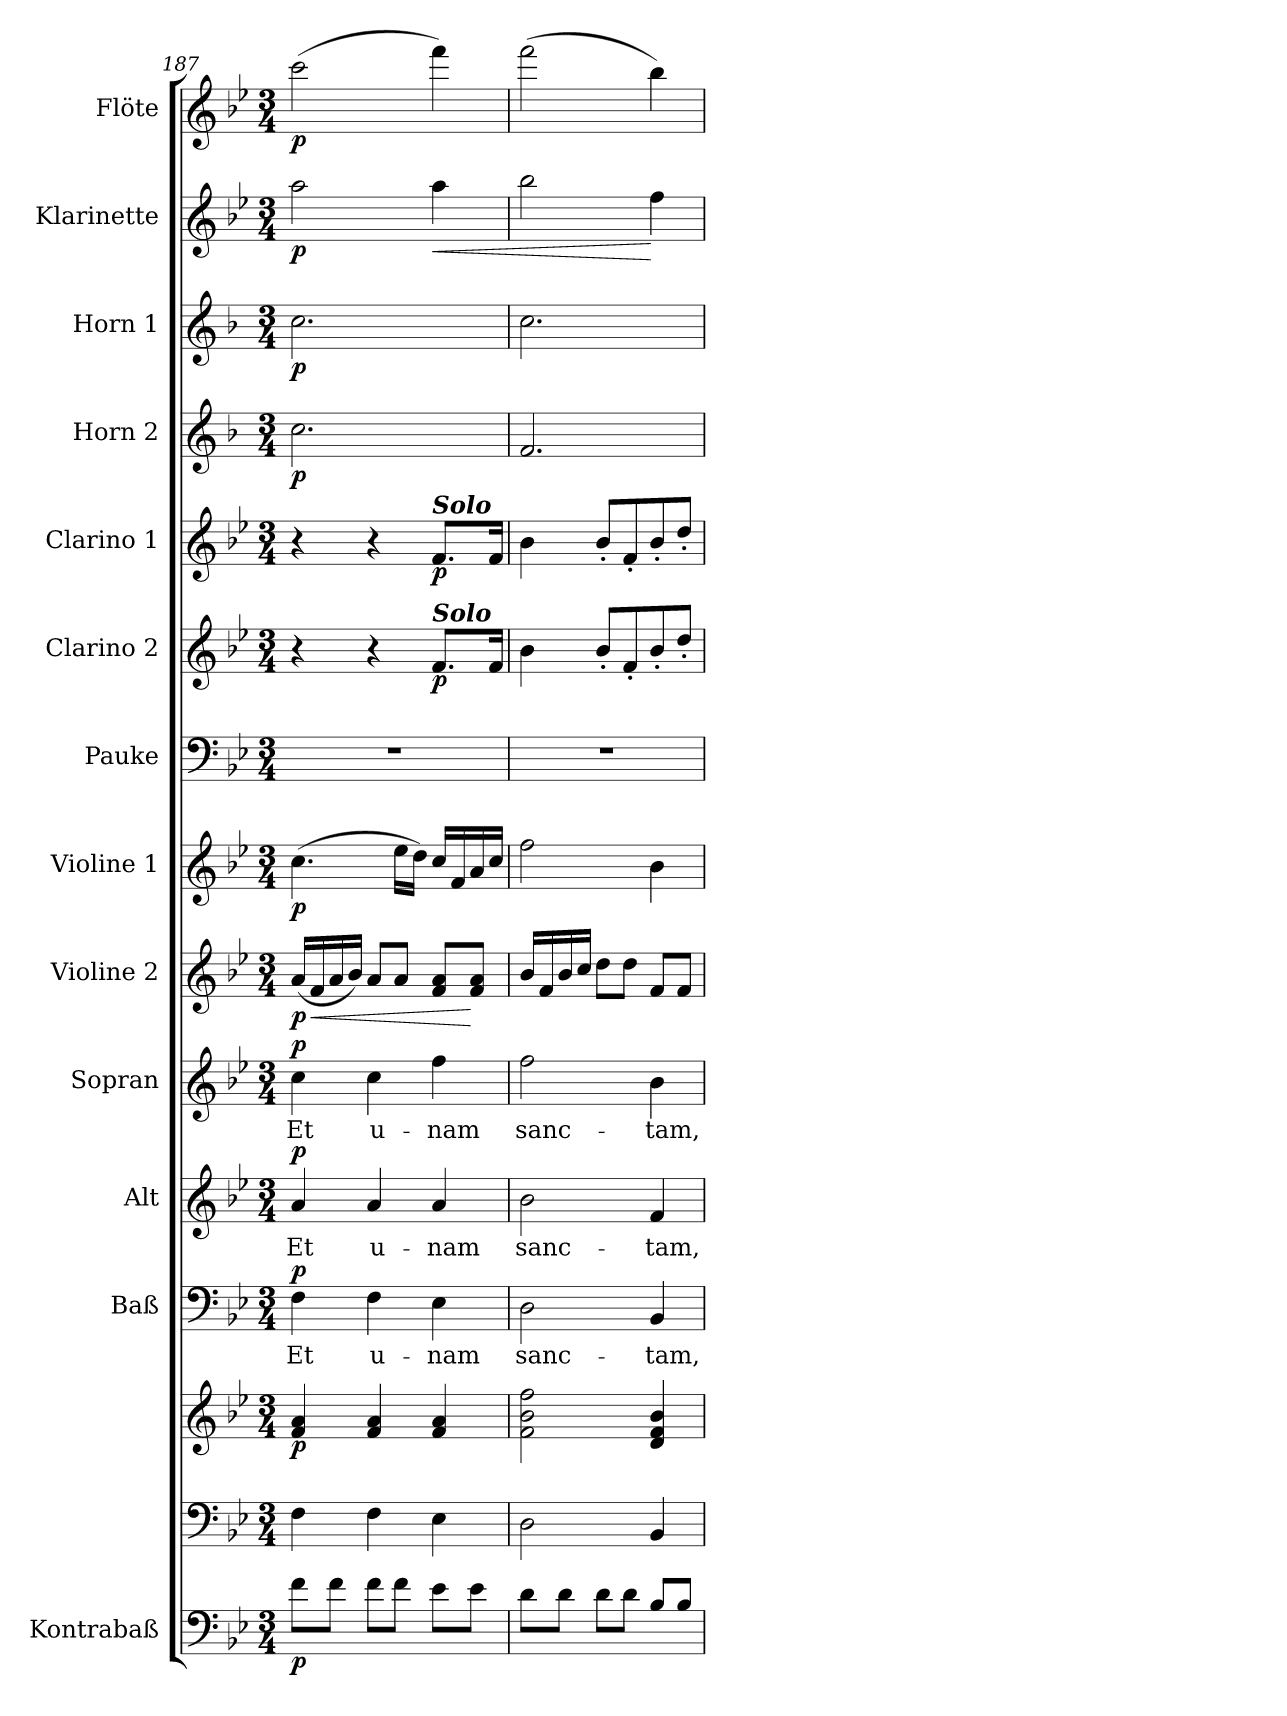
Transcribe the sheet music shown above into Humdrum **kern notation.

**kern	**dynam	**kern	**kern	**dynam	**kern	**text	**dynam	**kern	**text	**dynam	**kern	**text	**dynam	**kern	**dynam	**kern	**dynam	**kern	**kern	**dynam	**kern	**dynam	**kern	**dynam	**kern	**dynam	**kern	**dynam	**kern	**dynam
*part14	*part14	*part13	*part13	*part13	*part12	*part12	*part12	*part11	*part11	*part11	*part10	*part10	*part10	*part9	*part9	*part8	*part8	*part7	*part6	*part6	*part5	*part5	*part4	*part4	*part3	*part3	*part2	*part2	*part1	*part1
*staff15	*staff15	*staff14	*staff13	*staff13/14	*staff12	*staff12	*staff12	*staff11	*staff11	*staff11	*staff10	*staff10	*staff10	*staff9	*staff9	*staff8	*staff8	*staff7	*staff6	*staff6	*staff5	*staff5	*staff4	*staff4	*staff3	*staff3	*staff2	*staff2	*staff1	*staff1
*I"Kontrabaß	*	*	*	*	*I"Baß	*	*	*I"Alt	*	*	*I"Sopran	*	*	*I"Violine 2	*	*I"Violine 1	*	*I"Pauke	*I"Clarino 2	*	*I"Clarino 1	*	*I"Horn 2	*	*I"Horn 1	*	*I"Klarinette	*	*I"Flöte	*
*I'Kb	*	*	*	*	*I'Baß	*	*	*I'Alt	*	*	*I'Sop	*	*	*I'Vln. 2	*	*I'Vln. 1	*	*I'Pk.	*	*	*	*	*I'Hrn. 2	*	*I'Hrn. 1	*	*	*	*I'Fl.	*
*clefF4	*	*clefF4	*clefG2	*	*clefF4	*	*	*clefG2	*	*	*clefG2	*	*	*clefG2	*	*clefG2	*	*clefF4	*clefG2	*	*clefG2	*	*clefG2	*	*clefG2	*	*clefG2	*	*clefG2	*
*ITrd7c12	*	*	*	*	*	*	*	*	*	*	*	*	*	*	*	*	*	*	*ITrd7c12	*	*ITrd7c12	*	*ITrd4c7	*	*ITrd4c7	*	*	*	*	*
*k[b-e-]	*	*k[b-e-]	*k[b-e-]	*	*k[b-e-]	*	*	*k[b-e-]	*	*	*k[b-e-]	*	*	*k[b-e-]	*	*k[b-e-]	*	*k[b-e-]	*k[b-e-]	*	*k[b-e-]	*	*k[b-e-]	*	*k[b-e-]	*	*k[b-e-]	*	*k[b-e-]	*
*B-:	*	*B-:	*B-:	*	*B-:	*	*	*B-:	*	*	*B-:	*	*	*B-:	*	*B-:	*	*B-:	*B-:	*	*B-:	*	*B-:	*	*B-:	*	*B-:	*	*B-:	*
*M3/4	*	*M3/4	*M3/4	*	*M3/4	*	*	*M3/4	*	*	*M3/4	*	*	*M3/4	*	*M3/4	*	*M3/4	*M3/4	*	*M3/4	*	*M3/4	*	*M3/4	*	*M3/4	*	*M3/4	*
=187	=187	=187	=187	=187	=187	=187	=187	=187	=187	=187	=187	=187	=187	=187	=187	=187	=187	=187	=187	=187	=187	=187	=187	=187	=187	=187	=187	=187	=187	=187
!	!LO:DY:b	!	!	!LO:DY:b	!	!LO:LY:b	!LO:DY:a	!	!LO:LY:b	!LO:DY:a	!	!LO:LY:b	!LO:DY:a	!	!LO:DY:b	!	!LO:DY:b	!	!	!	!	!	!	!LO:DY:b	!	!LO:DY:b	!	!LO:DY:b	!	!LO:DY:b
8F\L	p	4F\	4f/ 4a/	p	4F\	Et	p	4a/	Et	p	4cc\	Et	p	(<16a/LL	p	(>4.cc\	p	2.r	4r	.	4r	.	2.f\	p	2.f\	p	2aa\	p	(>2ccc\	p
!	!	!	!	!	!	!	!	!	!	!	!	!	!	!	!LO:HP:b	!	!	!	!	!	!	!	!	!	!	!	!	!	!	!
.	.	.	.	.	.	.	.	.	.	.	.	.	.	16f/	<	.	.	.	.	.	.	.	.	.	.	.	.	.	.	.
8F\J	.	.	.	.	.	.	.	.	.	.	.	.	.	16a/	.	.	.	.	.	.	.	.	.	.	.	.	.	.	.	.
.	.	.	.	.	.	.	.	.	.	.	.	.	.	16b-/JJ)	.	.	.	.	.	.	.	.	.	.	.	.	.	.	.	.
!	!	!	!	!	!	!LO:LY:b	!	!	!LO:LY:b	!	!	!LO:LY:b	!	!	!	!	!	!	!	!	!	!	!	!	!	!	!	!	!	!
8F\L	.	4F\	4f/ 4a/	.	4F\	u-	.	4a/	u-	.	4cc\	u-	.	8a/L	.	.	.	.	4r	.	4r	.	.	.	.	.	.	.	.	.
8F\J	.	.	.	.	.	.	.	.	.	.	.	.	.	8a/J	.	16ee-\LL	.	.	.	.	.	.	.	.	.	.	.	.	.	.
.	.	.	.	.	.	.	.	.	.	.	.	.	.	.	.	16dd\JJ)	.	.	.	.	.	.	.	.	.	.	.	.	.	.
!	!	!	!	!	!	!	!	!	!	!	!	!	!	!	!	!	!	!	!	!	!LO:TX:a:Bi:t=Solo	!	!	!	!	!	!	!	!	!
!	!	!	!	!	!	!	!	!	!	!	!	!	!	!	!	!	!	!	!LO:TX:a:Bi:t=Solo	!	!	!	!	!	!	!	!	!	!	!
!	!	!	!	!	!	!LO:LY:b	!	!	!LO:LY:b	!	!	!LO:LY:b	!	!	!	!	!	!	!	!LO:DY:b	!	!LO:DY:b	!	!	!	!	!	!LO:HP:b	!	!
8E-\L	.	4E-\	4f/ 4a/	.	4E-\	-nam	.	4a/	-nam	.	4ff\	-nam	.	8f/ 8a/L	.	16cc/LL	.	.	8.F/L	p	8.F/L	p	.	.	.	.	4aa\	<	4fff\)	.
.	.	.	.	.	.	.	.	.	.	.	.	.	.	.	.	16f/	.	.	.	.	.	.	.	.	.	.	.	.	.	.
8E-\J	.	.	.	.	.	.	.	.	.	.	.	.	.	8f/ 8a/J	[	16a/	.	.	.	.	.	.	.	.	.	.	.	.	.	.
.	.	.	.	.	.	.	.	.	.	.	.	.	.	.	.	16cc/JJ	.	.	16F/Jk	.	16F/Jk	.	.	.	.	.	.	.	.	.
=188	=188	=188	=188	=188	=188	=188	=188	=188	=188	=188	=188	=188	=188	=188	=188	=188	=188	=188	=188	=188	=188	=188	=188	=188	=188	=188	=188	=188	=188	=188
!	!	!	!	!	!	!LO:LY:b	!	!	!LO:LY:b	!	!	!LO:LY:b	!	!	!	!	!	!	!	!	!	!	!	!	!	!	!	!	!	!
8D\L	.	2D\	2f\ 2b-\ 2ff\	.	2D\	sanc-	.	2b-\	sanc-	.	2ff\	sanc-	.	16b-/LL	.	2ff\	.	2.r	4B-\	.	4B-\	.	2.B-/	.	2.f\	.	2bb-\	.	(>2fff\	.
.	.	.	.	.	.	.	.	.	.	.	.	.	.	16f/	.	.	.	.	.	.	.	.	.	.	.	.	.	.	.	.
8D\J	.	.	.	.	.	.	.	.	.	.	.	.	.	16b-/	.	.	.	.	.	.	.	.	.	.	.	.	.	.	.	.
.	.	.	.	.	.	.	.	.	.	.	.	.	.	16cc/JJ	.	.	.	.	.	.	.	.	.	.	.	.	.	.	.	.
8D\L	.	.	.	.	.	.	.	.	.	.	.	.	.	8dd\L	.	.	.	.	8B-'</L	.	8B-'</L	.	.	.	.	.	.	.	.	.
8D\J	.	.	.	.	.	.	.	.	.	.	.	.	.	8dd\J	.	.	.	.	8F'</	.	8F'</	.	.	.	.	.	.	.	.	.
!	!	!	!	!	!	!LO:LY:b	!	!	!LO:LY:b	!	!	!LO:LY:b	!	!	!	!	!	!	!	!	!	!	!	!	!	!	!	!	!	!
8BB-/L	.	4BB-/	4d/ 4f/ 4b-/	.	4BB-/	-tam,	.	4f/	-tam,	.	4b-\	-tam,	.	8f/L	.	4b-\	.	.	8B-'</	.	8B-'</	.	.	.	.	.	4ff\	[	4bb-\)	.
8BB-/J	.	.	.	.	.	.	.	.	.	.	.	.	.	8f/J	.	.	.	.	8d'</J	.	8d'</J	.	.	.	.	.	.	.	.	.
=	=	=	=	=	=	=	=	=	=	=	=	=	=	=	=	=	=	=	=	=	=	=	=	=	=	=	=	=	=	=
*-	*-	*-	*-	*-	*-	*-	*-	*-	*-	*-	*-	*-	*-	*-	*-	*-	*-	*-	*-	*-	*-	*-	*-	*-	*-	*-	*-	*-	*-	*-
